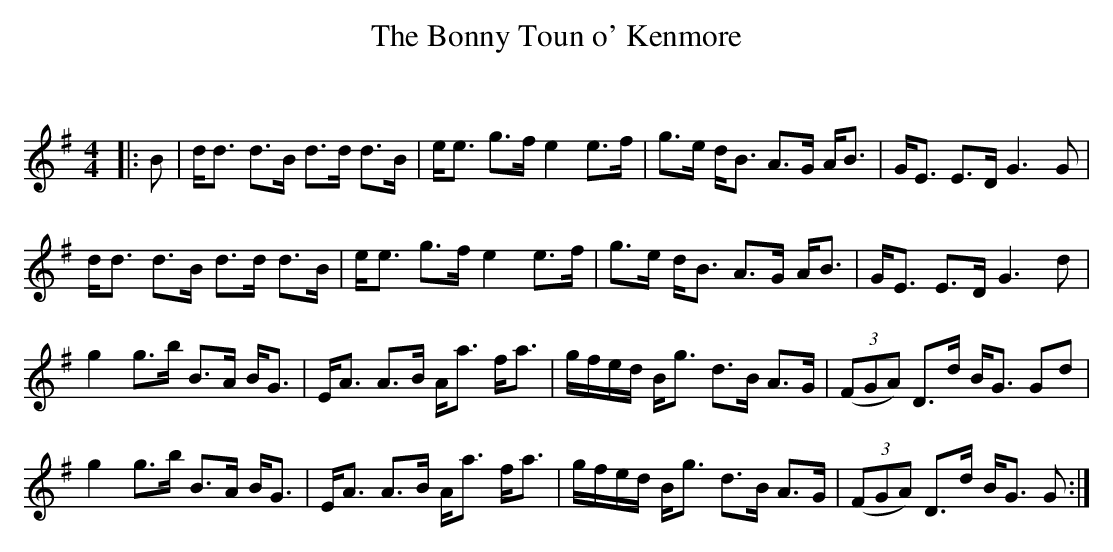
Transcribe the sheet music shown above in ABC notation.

X:1
T: The Bonny Toun o' Kenmore
C:
Q:128
K:G
M:4/4
L:1/16
|:B2|dd3 d3B d3d d3B|ee3 g3f e4 e3f|g3e dB3 A3G AB3|GE3 E3D G6G2|
dd3 d3B d3d d3B|ee3 g3f e4 e3f|g3e dB3 A3G AB3|GE3 E3D G6d2|
g4 g3b B3A BG3|EA3 A3B Aa3 fa3|gfed Bg3 d3B A3G|((3F2G2A2) D3d BG3 G2d2|
g4 g3b B3A BG3|EA3 A3B Aa3 fa3|gfed Bg3 d3B A3G|((3F2G2A2) D3d BG3 G2:|
